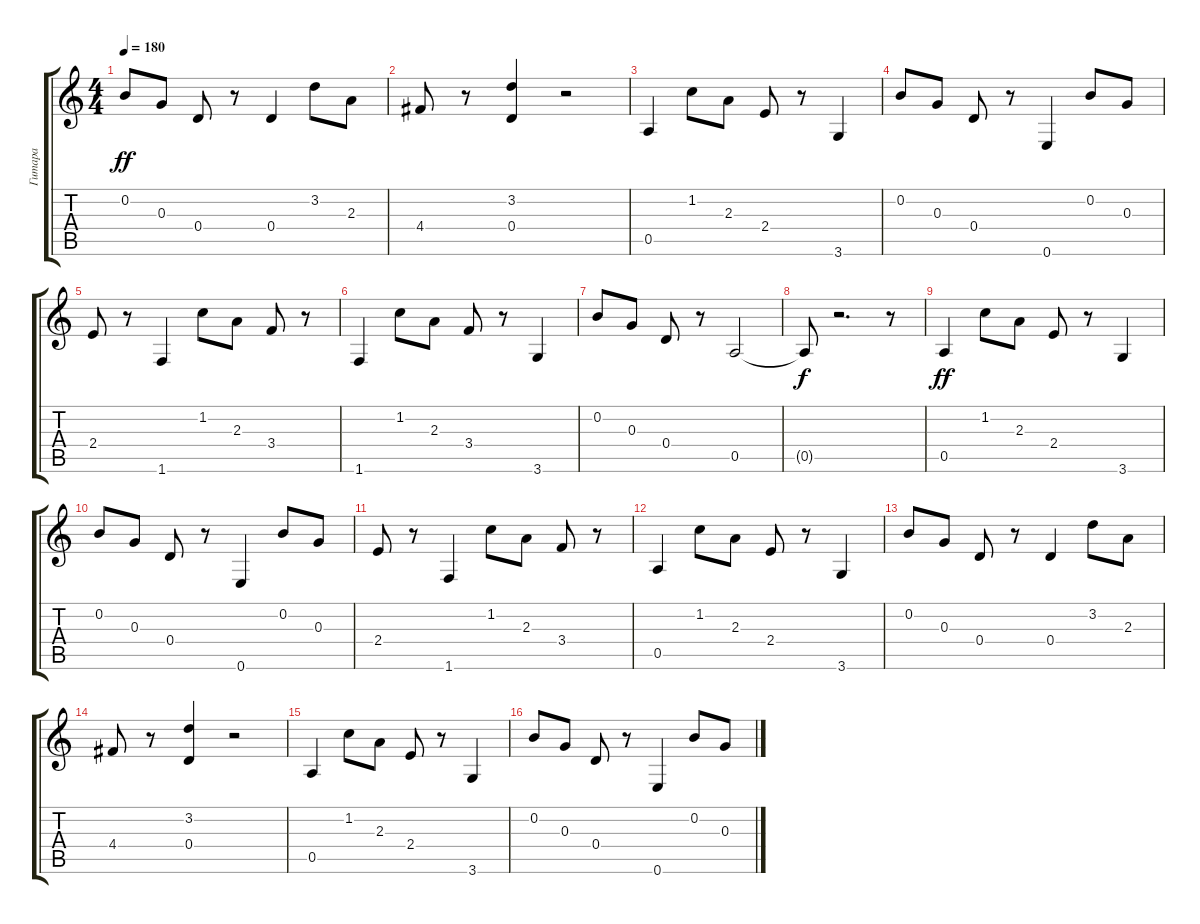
\track ("Гитара" "Гитара") {instrument acousticguitarsteel}
\staff {score tabs}
\tuning (E4 B3 G3 D3 A2 E2) {hide}
\ts (4 4)
\tempo 180
\clef g2
\ks c
0.2.8{dy ff} 0.3.8 0.4.8 r.8 0.4.4 3.2.8 2.3.8 |
4.4.8 r.8 (3.2 0.4).4 r.2 |
0.5.4 1.2.8 2.3.8 2.4.8 r.8 3.6.4 |
0.2.8 0.3.8 0.4.8 r.8 0.6.4 0.2.8 0.3.8 |
2.4.8 r.8 1.6.4 1.2.8 2.3.8 3.4.8 r.8 |
1.6.4 1.2.8 2.3.8 3.4.8 r.8 3.6.4 |
0.2.8 0.3.8 0.4.8 r.8 0.5.2 |
0.5{t}.8{dy f} r.2{d} r.8 |
0.5.4{dy ff} 1.2.8 2.3.8 2.4.8 r.8 3.6.4 |
0.2.8 0.3.8 0.4.8 r.8 0.6.4 0.2.8 0.3.8 |
2.4.8 r.8 1.6.4 1.2.8 2.3.8 3.4.8 r.8 |
0.5.4 1.2.8 2.3.8 2.4.8 r.8 3.6.4 |
0.2.8 0.3.8 0.4.8 r.8 0.4.4 3.2.8 2.3.8 |
4.4.8 r.8 (3.2 0.4).4 r.2 |
0.5.4 1.2.8 2.3.8 2.4.8 r.8 3.6.4 |
0.2.8 0.3.8 0.4.8 r.8 0.6.4 0.2.8 0.3.8
